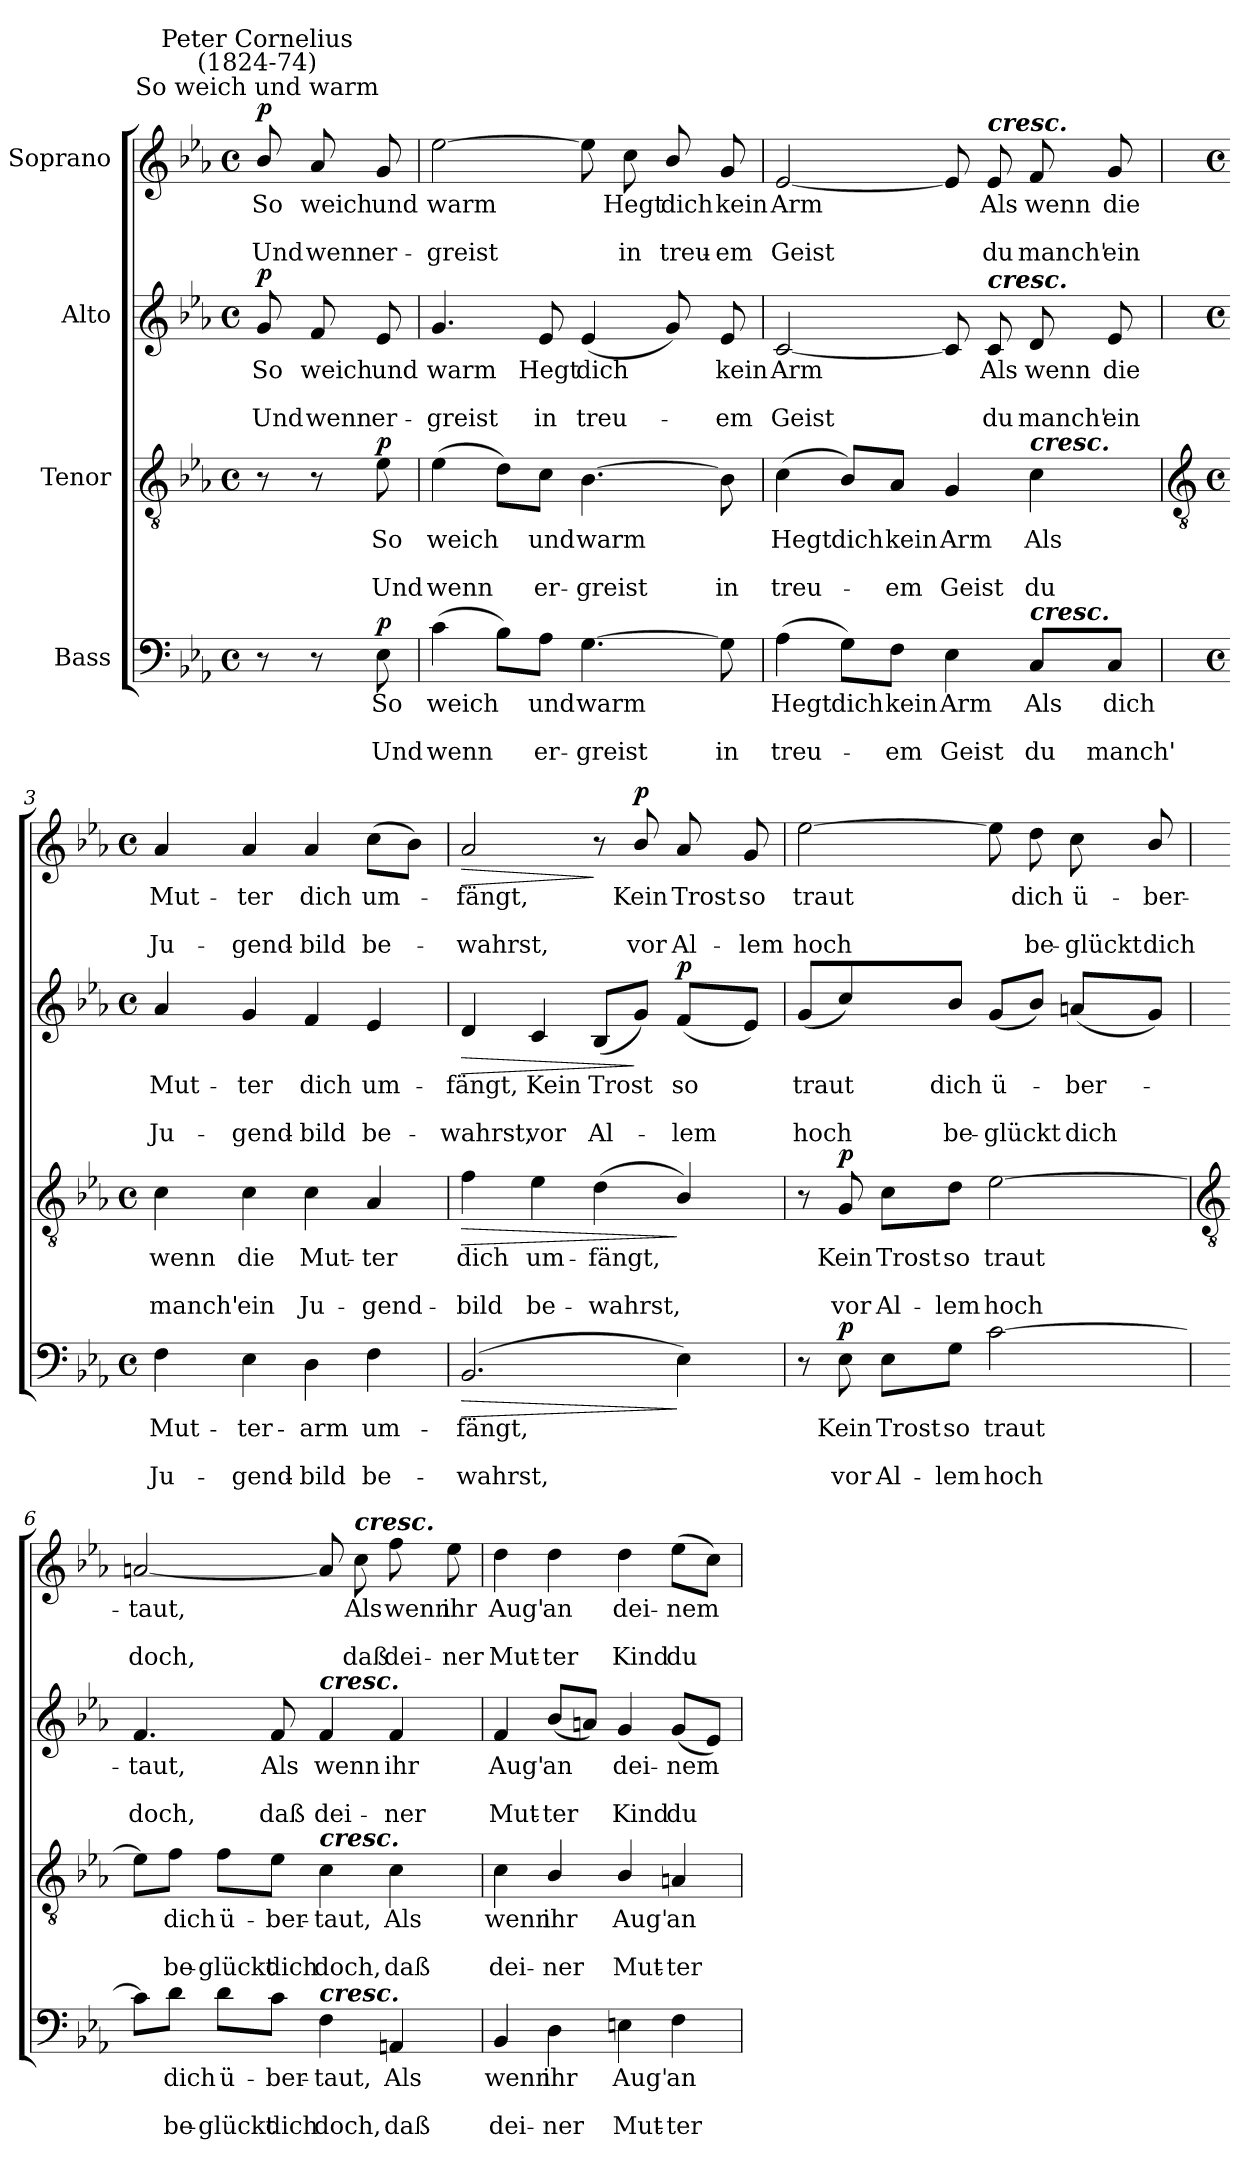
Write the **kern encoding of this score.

**kern	**text	**text	**text	**dynam	**kern	**text	**text	**text	**dynam	**kern	**text	**text	**text	**dynam	**kern	**text	**text	**text	**dynam
*part4	*part4	*part4	*part4	*part4	*part3	*part3	*part3	*part3	*part3	*part2	*part2	*part2	*part2	*part2	*part1	*part1	*part1	*part1	*part1
*staff4	*staff4	*staff4	*staff4	*staff4	*staff3	*staff3	*staff3	*staff3	*staff3	*staff2	*staff2	*staff2	*staff2	*staff2	*staff1	*staff1	*staff1	*staff1	*staff1
*I"Bass	*	*	*	*	*I"Tenor	*	*	*	*	*I"Alto	*	*	*	*	*I"Soprano	*	*	*	*
*clefF4	*	*	*	*	*clefGv2	*	*	*	*	*clefG2	*	*	*	*	*clefG2	*	*	*	*
*k[b-e-a-]	*	*	*	*	*k[b-e-a-]	*	*	*	*	*k[b-e-a-]	*	*	*	*	*k[b-e-a-]	*	*	*	*
*E-:	*	*	*	*	*E-:	*	*	*	*	*E-:	*	*	*	*	*E-:	*	*	*	*
*M4/4	*	*	*	*	*M4/4	*	*	*	*	*M4/4	*	*	*	*	*M4/4	*	*	*	*
*met(c)	*	*	*	*	*met(c)	*	*	*	*	*met(c)	*	*	*	*	*met(c)	*	*	*	*
=	=	=	=	=	=	=	=	=	=	=	=	=	=	=	=	=	=	=	=
!	!	!	!	!	!	!	!	!	!	!	!	!	!	!	!LO:TX:a:cj:t=So weich und warm	!	!	!	!
!	!	!	!	!	!	!	!	!	!	!	!	!	!	!	!LO:TX:a:cj:t=Peter Cornelius\n(1824-74)	!	!	!	!
!	!	!	!	!	!	!	!	!	!	!	!LO:LY:b	!	!LO:LY:b	!LO:DY:b	!	!LO:LY:b	!	!LO:LY:b	!LO:DY:b
8r	.	.	.	.	8r	.	.	.	.	8g	So	.	Und	p	8b-/	So	.	Und	p
!	!	!	!	!	!	!	!	!	!	!	!LO:LY:b	!	!LO:LY:b	!	!	!LO:LY:b	!	!LO:LY:b	!
8r	.	.	.	.	8r	.	.	.	.	8f	weich	.	wenn	.	8a-	weich	.	wenn	.
!	!LO:LY:b	!	!LO:LY:b	!LO:DY:b	!	!LO:LY:b	!	!LO:LY:b	!LO:DY:b	!	!LO:LY:b	!	!LO:LY:b	!	!	!LO:LY:b	!	!LO:LY:b	!
8E-	So	.	Und	p	8e-	So	.	Und	p	8e-	und	.	er-	.	8g	und	.	er-	.
=1	=1	=1	=1	=1	=1	=1	=1	=1	=1	=1	=1	=1	=1	=1	=1	=1	=1	=1	=1
!	!LO:LY:b	!	!LO:LY:b	!	!	!LO:LY:b	!	!LO:LY:b	!	!	!LO:LY:b	!	!LO:LY:b	!	!	!LO:LY:b	!	!LO:LY:b	!
(>4c	weich	.	wenn	.	(>4e-	weich	.	wenn	.	4.g	-warm	.	greist	.	[2ee-	-warm	.	greist	.
8B-\L)	.	.	.	.	8d\L)	.	.	.	.	.	.	.	.	.	.	.	.	.	.
!	!LO:LY:b	!	!LO:LY:b	!	!	!LO:LY:b	!	!LO:LY:b	!	!	!LO:LY:b	!	!LO:LY:b	!	!	!	!	!	!
8A-\J	und	.	er-	.	8c\J	und	.	er-	.	8e-	Hegt	.	in	.	.	.	.	.	.
!	!LO:LY:b	!	!LO:LY:b	!	!	!LO:LY:b	!	!LO:LY:b	!	!	!LO:LY:b	!	!LO:LY:b	!	!	!	!	!	!
[4.G	-warm	.	greist	.	[4.B-	-warm	.	greist	.	(<4e-	dich	.	treu-	.	8ee-]	.	.	.	.
!	!	!	!	!	!	!	!	!	!	!	!	!	!	!	!	!LO:LY:b	!	!LO:LY:b	!
.	.	.	.	.	.	.	.	.	.	.	.	.	.	.	8cc	Hegt	.	in	.
!	!	!	!	!	!	!	!	!	!	!	!	!	!	!	!	!LO:LY:b	!	!LO:LY:b	!
.	.	.	.	.	.	.	.	.	.	8g)	.	.	.	.	8b-/	dich	.	treu-	.
!	!	!	!LO:LY:b	!	!	!	!	!LO:LY:b	!	!	!LO:LY:b	!	!LO:LY:b	!	!	!LO:LY:b	!	!LO:LY:b	!
8G]	.	.	in	.	8B-]	.	.	in	.	8e-	kein	.	em	.	8g	-kein	.	em	.
=2	=2	=2	=2	=2	=2	=2	=2	=2	=2	=2	=2	=2	=2	=2	=2	=2	=2	=2	=2
!	!LO:LY:b	!	!LO:LY:b	!	!	!LO:LY:b	!	!LO:LY:b	!	!	!LO:LY:b	!	!LO:LY:b	!	!	!LO:LY:b	!	!LO:LY:b	!
(>4A-	Hegt	.	treu-	.	(<4c	Hegt	.	treu-	.	[2c	Arm	.	Geist	.	[2e-	Arm	.	Geist	.
!	!LO:LY:b	!	!	!	!	!LO:LY:b	!	!	!	!	!	!	!	!	!	!	!	!	!
8G\L)	-dich	.	.	.	8B-/L)	-dich	.	.	.	.	.	.	.	.	.	.	.	.	.
!	!LO:LY:b	!	!LO:LY:b	!	!	!LO:LY:b	!	!LO:LY:b	!	!	!	!	!	!	!	!	!	!	!
8F\J	kein	.	em	.	8A-/J	kein	.	em	.	.	.	.	.	.	.	.	.	.	.
!	!LO:LY:b	!	!LO:LY:b	!	!	!LO:LY:b	!	!LO:LY:b	!	!	!	!	!	!	!	!	!	!	!
4E-	Arm	.	Geist	.	4G	Arm	.	Geist	.	8c]	.	.	.	.	8e-]	.	.	.	.
!	!	!	!	!	!	!	!	!	!	!	!	!	!	!	!LO:TX:a:Bi:t=cresc.	!	!	!	!
!	!	!	!	!	!	!	!	!	!	!LO:TX:a:Bi:t=cresc.	!	!	!	!	!	!	!	!	!
!	!	!	!	!	!	!	!	!	!	!	!LO:LY:b	!	!LO:LY:b	!	!	!LO:LY:b	!	!LO:LY:b	!
.	.	.	.	.	.	.	.	.	.	8c	Als	.	du	.	8e-	Als	.	du	.
!	!	!	!	!	!LO:TX:a:Bi:t=cresc.	!	!	!	!	!	!	!	!	!	!	!	!	!	!
!LO:TX:a:Bi:t=cresc.	!	!	!	!	!	!	!	!	!	!	!	!	!	!	!	!	!	!	!
!	!LO:LY:b	!	!LO:LY:b	!	!	!LO:LY:b	!	!LO:LY:b	!	!	!LO:LY:b	!	!LO:LY:b	!	!	!LO:LY:b	!	!LO:LY:b	!
8C/L	Als	.	du	.	4c	Als	.	du	.	8d	wenn	.	manch'	.	8f	wenn	.	manch'	.
!	!LO:LY:b	!	!LO:LY:b	!	!	!	!	!	!	!	!LO:LY:b	!	!LO:LY:b	!	!	!LO:LY:b	!	!LO:LY:b	!
8C/J	dich	.	manch'	.	.	.	.	.	.	8e-	die	.	ein	.	8g	die	.	ein	.
!!LO:LB:g=z
=3	=3	=3	=3	=3	=3	=3	=3	=3	=3	=3	=3	=3	=3	=3	=3	=3	=3	=3	=3
*	*	*	*	*	*clefGv2	*	*	*	*	*	*	*	*	*	*	*	*	*	*
*M4/4	*	*	*	*	*M4/4	*	*	*	*	*M4/4	*	*	*	*	*M4/4	*	*	*	*
*met(c)	*	*	*	*	*met(c)	*	*	*	*	*met(c)	*	*	*	*	*met(c)	*	*	*	*
!	!LO:LY:b	!	!LO:LY:b	!	!	!LO:LY:b	!	!LO:LY:b	!	!	!LO:LY:b	!	!LO:LY:b	!	!	!LO:LY:b	!	!LO:LY:b	!
4F	Mut-	.	-Ju-	.	4c	wenn	.	manch'	.	4a-	Mut-	.	-Ju-	.	4a-	Mut-	.	-Ju-	.
!	!LO:LY:b	!	!LO:LY:b	!	!	!LO:LY:b	!	!LO:LY:b	!	!	!LO:LY:b	!	!LO:LY:b	!	!	!LO:LY:b	!	!LO:LY:b	!
4E-	-ter-	.	-gend-	.	4c	die	.	ein	.	4g	-ter	.	gend-	.	4a-	-ter	.	gend-	.
!	!LO:LY:b	!	!LO:LY:b	!	!	!LO:LY:b	!	!LO:LY:b	!	!	!LO:LY:b	!	!LO:LY:b	!	!	!LO:LY:b	!	!LO:LY:b	!
4D	-arm	.	bild	.	4c	Mut-	.	-Ju-	.	4f	-dich	.	bild	.	4a-	-dich	.	bild	.
!	!LO:LY:b	!	!LO:LY:b	!	!	!LO:LY:b	!	!LO:LY:b	!	!	!LO:LY:b	!	!LO:LY:b	!	!	!LO:LY:b	!	!LO:LY:b	!
4F	um-	.	-be-	.	4A-	-ter	.	gend-	.	4e-	um-	.	-be-	.	(>8ccL	um-	.	be-	.
.	.	.	.	.	.	.	.	.	.	.	.	.	.	.	8b-J)	.	.	.	.
=4	=4	=4	=4	=4	=4	=4	=4	=4	=4	=4	=4	=4	=4	=4	=4	=4	=4	=4	=4
!	!LO:LY:b	!	!LO:LY:b	!LO:HP:b	!	!LO:LY:b	!	!LO:LY:b	!LO:HP:b	!	!LO:LY:b	!	!LO:LY:b	!LO:HP:b	!	!LO:LY:b	!	!LO:LY:b	!LO:HP:b
(<2.BB-	-fängt,	.	wahrst,	>	4f	-dich	.	bild	>	4d	-fängt,	.	wahrst,	>	2a-	fängt,	.	wahrst,	>
!	!	!	!	!	!	!LO:LY:b	!	!LO:LY:b	!	!	!LO:LY:b	!	!LO:LY:b	!	!	!	!	!	!
.	.	.	.	.	4e-	um-	.	-be-	.	4c	Kein	.	vor	.	.	.	.	.	.
!	!	!	!	!	!	!LO:LY:b	!	!LO:LY:b	!	!	!LO:LY:b	!	!LO:LY:b	!	!	!	!	!	!
.	.	.	.	.	(<4d	-fängt,	.	wahrst,	.	(8B-L	Trost	.	Al-	.	8r	.	.	.	]
!	!	!	!	!	!	!	!	!	!	!	!	!	!	!	!	!LO:LY:b	!	!LO:LY:b	!LO:DY:b
.	.	.	.	.	.	.	.	.	.	8gJ)	.	.	.	]	8b-/	Kein	.	vor	p
!	!	!	!	!	!	!	!	!	!	!	!LO:LY:b	!	!LO:LY:b	!LO:DY:b	!	!LO:LY:b	!	!LO:LY:b	!
4E-)	.	.	.	]	4B-/)	.	.	.	]	(<8fL	so	.	lem	p	8a-	Trost	.	Al-	.
!	!	!	!	!	!	!	!	!	!	!	!	!	!	!	!	!LO:LY:b	!	!LO:LY:b	!
.	.	.	.	.	.	.	.	.	.	8e-J)	.	.	.	.	8g	-so	.	lem	.
=5	=5	=5	=5	=5	=5	=5	=5	=5	=5	=5	=5	=5	=5	=5	=5	=5	=5	=5	=5
!	!	!	!	!	!	!	!	!	!	!	!LO:LY:b	!	!LO:LY:b	!	!	!LO:LY:b	!	!LO:LY:b	!
8r	.	.	.	.	8r	.	.	.	.	(<8gL	traut	.	hoch	.	[2ee-	traut	.	hoch	.
!	!LO:LY:b	!	!LO:LY:b	!LO:DY:b	!	!LO:LY:b	!	!LO:LY:b	!LO:DY:b	!	!	!	!	!	!	!	!	!	!
8E-	Kein	.	vor	p	8G	Kein	.	vor	p	4cc)	.	.	.	.	.	.	.	.	.
!	!LO:LY:b	!	!LO:LY:b	!	!	!LO:LY:b	!	!LO:LY:b	!	!	!	!	!	!	!	!	!	!	!
8E-\L	Trost	.	Al-	.	8c\L	Trost	.	Al-	.	.	.	.	.	.	.	.	.	.	.
!	!LO:LY:b	!	!LO:LY:b	!	!	!LO:LY:b	!	!LO:LY:b	!	!	!LO:LY:b	!	!LO:LY:b	!	!	!	!	!	!
8G\J	-so	.	lem	.	8d\J	-so	.	lem	.	8b-/J	dich	.	be-	.	.	.	.	.	.
!	!LO:LY:b	!	!LO:LY:b	!	!	!LO:LY:b	!	!LO:LY:b	!	!	!LO:LY:b	!	!LO:LY:b	!	!	!	!	!	!
[2c	traut	.	hoch	.	[2e-	traut	.	hoch	.	(<8gL	-ü-	.	glückt	.	8ee-]	.	.	.	.
!	!	!	!	!	!	!	!	!	!	!	!	!	!	!	!	!LO:LY:b	!	!LO:LY:b	!
.	.	.	.	.	.	.	.	.	.	8b-J)	.	.	.	.	8dd	dich	.	be-	.
!	!	!	!	!	!	!	!	!	!	!	!LO:LY:b	!	!LO:LY:b	!	!	!LO:LY:b	!	!LO:LY:b	!
.	.	.	.	.	.	.	.	.	.	(<8anL	ber-	.	dich	.	8cc	-ü-	.	-glückt	.
!	!	!	!	!	!	!	!	!	!	!	!	!	!	!	!	!LO:LY:b	!	!LO:LY:b	!
.	.	.	.	.	.	.	.	.	.	8gJ)	.	.	.	.	8b-/	ber-	.	-dich	.
!!LO:LB:g=z
=6	=6	=6	=6	=6	=6	=6	=6	=6	=6	=6	=6	=6	=6	=6	=6	=6	=6	=6	=6
*	*	*	*	*	*clefGv2	*	*	*	*	*	*	*	*	*	*	*	*	*	*
!	!	!	!	!	!	!	!	!	!	!	!LO:LY:b	!	!LO:LY:b	!	!	!LO:LY:b	!	!LO:LY:b	!
8c\L]	.	.	.	.	8e-\L]	.	.	.	.	4.f	taut,	.	doch,	.	[2an	taut,	.	doch,	.
!	!LO:LY:b	!	!LO:LY:b	!	!	!LO:LY:b	!	!LO:LY:b	!	!	!	!	!	!	!	!	!	!	!
8d\J	dich	.	be-	.	8f\J	dich	.	be-	.	.	.	.	.	.	.	.	.	.	.
!	!LO:LY:b	!	!LO:LY:b	!	!	!LO:LY:b	!	!LO:LY:b	!	!	!	!	!	!	!	!	!	!	!
8d\L	-ü-	.	-glückt	.	8f\L	-ü-	.	-glückt	.	.	.	.	.	.	.	.	.	.	.
!	!LO:LY:b	!	!LO:LY:b	!	!	!LO:LY:b	!	!LO:LY:b	!	!	!LO:LY:b	!	!LO:LY:b	!	!	!	!	!	!
8c\J	ber-	.	-dich	.	8e-\J	ber-	.	-dich	.	8f	Als	.	daß	.	.	.	.	.	.
!	!	!	!	!	!	!	!	!	!	!LO:TX:a:Bi:t=cresc.	!	!	!	!	!	!	!	!	!
!	!	!	!	!	!LO:TX:a:Bi:t=cresc.	!	!	!	!	!	!	!	!	!	!	!	!	!	!
!LO:TX:a:Bi:t=cresc.	!	!	!	!	!	!	!	!	!	!	!	!	!	!	!	!	!	!	!
!	!LO:LY:b	!	!LO:LY:b	!	!	!LO:LY:b	!	!LO:LY:b	!	!	!LO:LY:b	!	!LO:LY:b	!	!	!	!	!	!
4F	taut,	.	doch,	.	4c	taut,	.	doch,	.	4f	wenn	.	dei-	.	8a]	.	.	.	.
!	!	!	!	!	!	!	!	!	!	!	!	!	!	!	!LO:TX:a:Bi:t=cresc.	!	!	!	!
!	!	!	!	!	!	!	!	!	!	!	!	!	!	!	!	!LO:LY:b	!	!LO:LY:b	!
.	.	.	.	.	.	.	.	.	.	.	.	.	.	.	8cc	Als	.	daß	.
!	!LO:LY:b	!	!LO:LY:b	!	!	!LO:LY:b	!	!LO:LY:b	!	!	!LO:LY:b	!	!LO:LY:b	!	!	!LO:LY:b	!	!LO:LY:b	!
4AAn	Als	.	daß	.	4c	Als	.	daß	.	4f	-ihr	.	ner	.	8ff	wenn	.	dei-	.
!	!	!	!	!	!	!	!	!	!	!	!	!	!	!	!	!LO:LY:b	!	!LO:LY:b	!
.	.	.	.	.	.	.	.	.	.	.	.	.	.	.	8ee-	-ihr	.	ner	.
=7	=7	=7	=7	=7	=7	=7	=7	=7	=7	=7	=7	=7	=7	=7	=7	=7	=7	=7	=7
!	!LO:LY:b	!	!LO:LY:b	!	!	!LO:LY:b	!	!LO:LY:b	!	!	!LO:LY:b	!	!LO:LY:b	!	!	!LO:LY:b	!	!LO:LY:b	!
4BB-	wenn	.	dei-	.	4c	wenn	.	dei-	.	4f	Aug'	.	Mut-	.	4dd	Aug'	.	Mut-	.
!	!LO:LY:b	!	!LO:LY:b	!	!	!LO:LY:b	!	!LO:LY:b	!	!	!LO:LY:b	!	!LO:LY:b	!	!	!LO:LY:b	!	!LO:LY:b	!
4D	-ihr	.	ner	.	4B-/	-ihr	.	ner	.	(<8b-L	-an	.	ter	.	4dd	-an	.	ter	.
.	.	.	.	.	.	.	.	.	.	8anJ)	.	.	.	.	.	.	.	.	.
!	!LO:LY:b	!	!LO:LY:b	!	!	!LO:LY:b	!	!LO:LY:b	!	!	!LO:LY:b	!	!LO:LY:b	!	!	!LO:LY:b	!	!LO:LY:b	!
4En	Aug'	.	Mut-	.	4B-/	Aug'	.	Mut-	.	4g	dei-	.	-Kind	.	4dd	dei-	.	-Kind	.
!	!LO:LY:b	!	!LO:LY:b	!	!	!LO:LY:b	!	!LO:LY:b	!	!	!LO:LY:b	!	!LO:LY:b	!	!	!LO:LY:b	!	!LO:LY:b	!
4F	-an	.	ter	.	4An	-an	.	ter	.	(<8gL	nem	.	du	.	(>8ee-L	nem	.	du	.
.	.	.	.	.	.	.	.	.	.	8e-J)	.	.	.	.	8ccJ)	.	.	.	.
=	=	=	=	=	=	=	=	=	=	=	=	=	=	=	=	=	=	=	=
*-	*-	*-	*-	*-	*-	*-	*-	*-	*-	*-	*-	*-	*-	*-	*-	*-	*-	*-	*-
